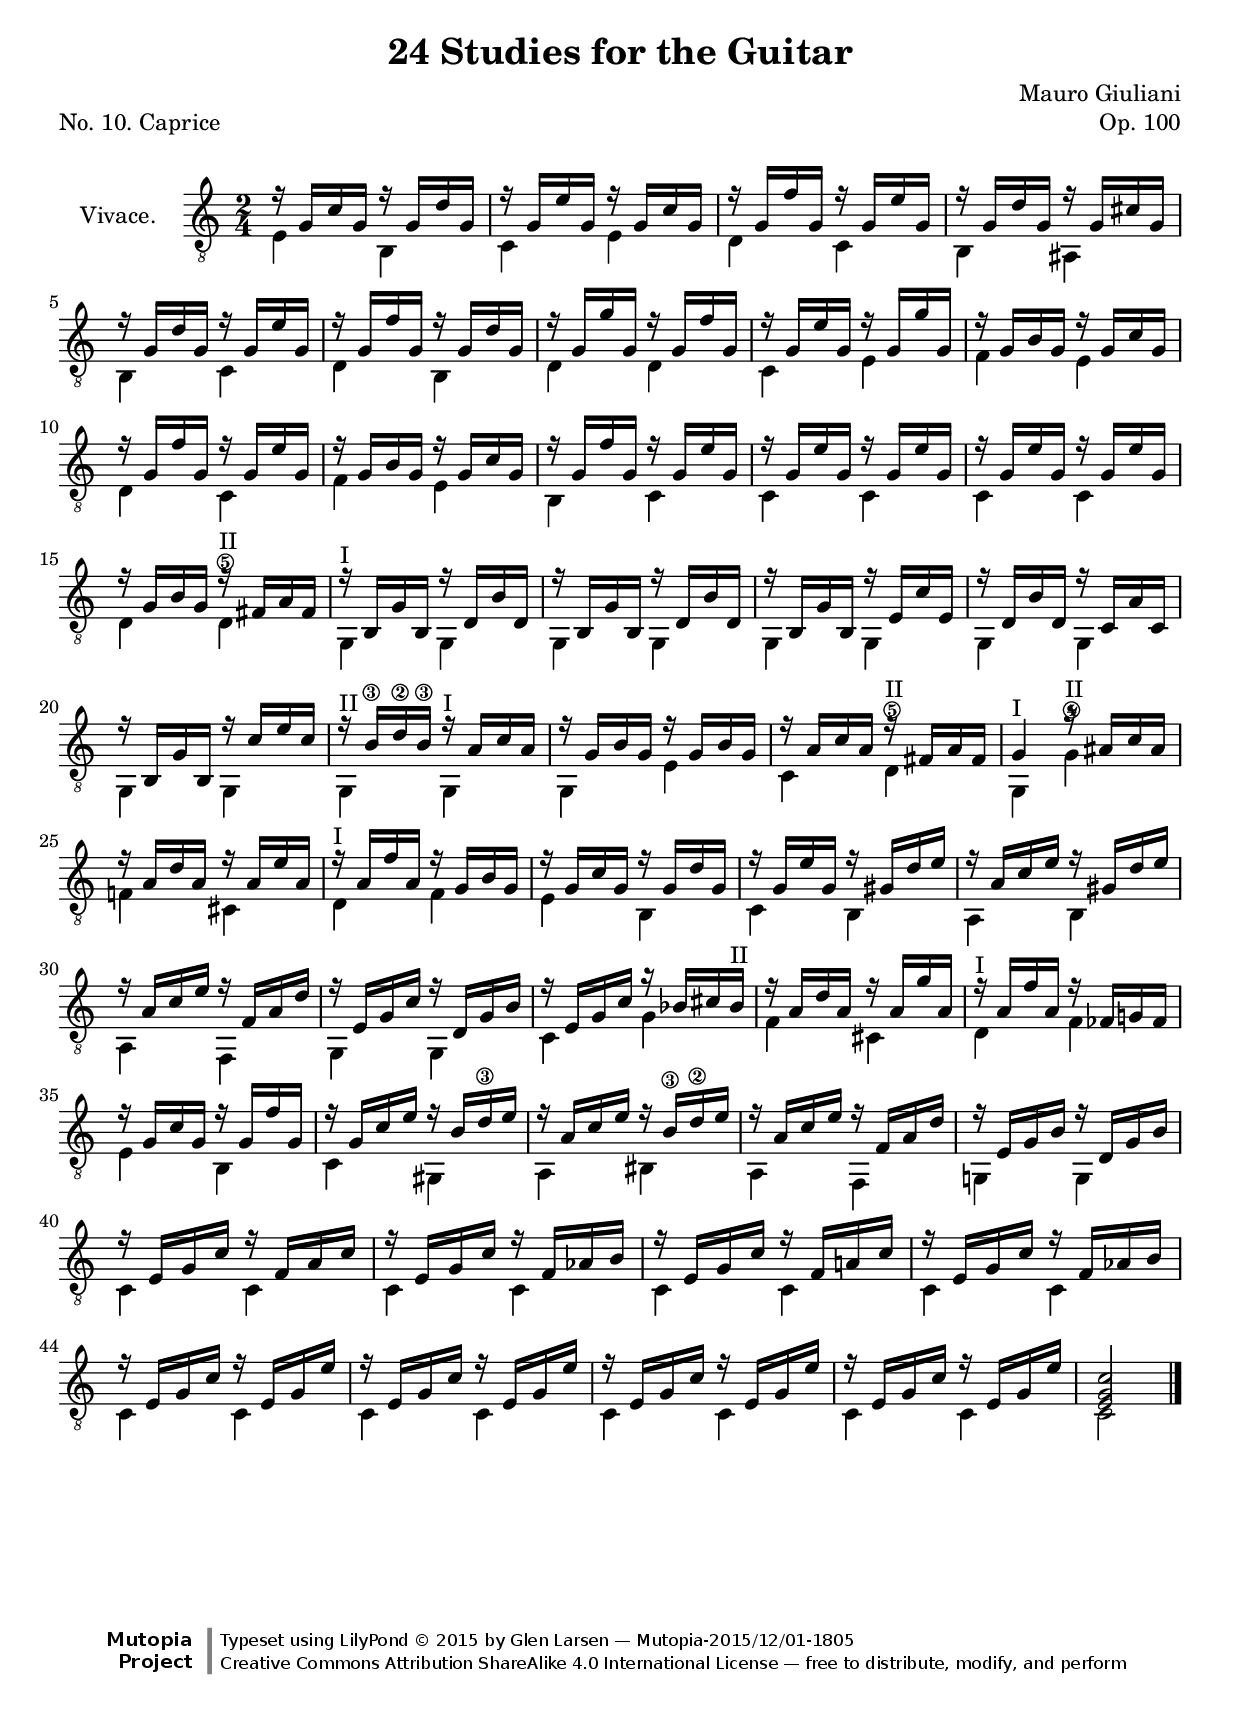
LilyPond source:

\version "2.19.32"

\header {
  title = "24 Studies for the Guitar"
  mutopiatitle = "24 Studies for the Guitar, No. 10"
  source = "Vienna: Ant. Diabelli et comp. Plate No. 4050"
  %source = "Statens musikbibliotek - The Music Library of Sweden"
  date = "c.1832"
  composer = "Mauro Giuliani"
  opus = "Op. 100"
  piece = "No. 10. Caprice"
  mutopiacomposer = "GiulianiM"
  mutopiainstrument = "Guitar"
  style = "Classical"
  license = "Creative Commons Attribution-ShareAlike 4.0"
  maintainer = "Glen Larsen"
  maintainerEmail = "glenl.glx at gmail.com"

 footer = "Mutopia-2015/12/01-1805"
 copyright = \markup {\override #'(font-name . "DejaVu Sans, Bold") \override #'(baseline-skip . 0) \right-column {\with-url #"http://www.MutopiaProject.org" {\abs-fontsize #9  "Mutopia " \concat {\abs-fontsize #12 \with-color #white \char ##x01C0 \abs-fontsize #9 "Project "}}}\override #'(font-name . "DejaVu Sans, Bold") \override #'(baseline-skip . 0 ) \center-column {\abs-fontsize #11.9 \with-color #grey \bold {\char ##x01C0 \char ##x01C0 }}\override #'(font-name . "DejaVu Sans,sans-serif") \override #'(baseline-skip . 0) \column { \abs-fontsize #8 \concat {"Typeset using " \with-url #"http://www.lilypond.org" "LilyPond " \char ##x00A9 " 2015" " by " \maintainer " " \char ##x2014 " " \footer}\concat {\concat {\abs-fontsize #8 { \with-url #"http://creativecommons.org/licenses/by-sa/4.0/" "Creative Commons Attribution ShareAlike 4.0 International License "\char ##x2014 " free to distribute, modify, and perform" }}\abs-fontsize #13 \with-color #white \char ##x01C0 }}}
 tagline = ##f
}

\paper {
  % add space between composer/opus markup and first staff
  markup-system-spacing #'padding = #3
  % add a little space between composer and opus
  markup-markup-spacing #'padding = #1.2
  top-margin = #8
  bottom-margin = #10
}

\layout {
  indent = 60\pt
  short-indent = 0\pt
}

upperVoice = \relative c' {
  \voiceOne
  r16 g[ c g] r g[ d' g,] |
  r16 g[ e' g,] r g[ c g] |
  r16 g[ f' g,] r g[ e' g,] |
  r16 g[ d' g,] r g[ cis g] |
  %
  r16 g[ d' g,] r g[ e' g,] |
  r16 g[ f' g,] r g[ d' g,] |
  r16 g[ g' g,] r g[ f' g,] |
  r16 g[ e' g,] r g[ g' g,] |
  r16 g[ b g] r g[ c g] |
  r16 g[ f' g,] r g[ e' g,] |
  %
  r16 g[ b g] r g[ c g] |
  r16 g[ f' g,] r g[ e' g,] |
  r16 g[ e' g,] r g[ e' g,] |
  r16 g[ e' g,] r g[ e' g,] |
  r16 g[ b g] r^\markup{"II"} fis[ a fis] |
  r16^\markup{"I"} b,[ g' b,] r d[ b' d,] |
  %
  r16 b[ g' b,] r d[ b' d, ] |
  r16 b[ g' b,] r e[ c' e,] |
  r16 d[ b' d,] r c[ a' c,] |
  r16 b[ g' b,] r c'[ e c] |
  r16^\markup{"II"} b\3[ d\2 b\3] r^\markup{"I"} a[ c a] |
  %
  r16 g[ b g] r g[ b g] |
  r16 a[ c a] r fis [ a fis] |
  g4^\markup{"I"} r16 ais [ c ais] |
  r16 a[ d a] r a[ e' a,] |
  r16^\markup{"I"} a[ f' a,] r g[ b g] |
  r16 g[ c g] r g[ d' g,] |
  %
  r16 g[ e' g,] r gis[ d' e] |
  r16 a,[ c e] r gis,[ d' e] |
  r16 a,[ c e] r f,[ a d] |
  r16 e,[ g c] r d,[ g b] |
  r16 e,[ g c] r bes[ cis bes^\markup{"II"} ] |
  %
  r16 a[ d a] r a[ g' a,] |
  r16^\markup{"I"} a[ f' a,] r fes[ g! fes] | % fes as original
  r16 g[ c g] r g[ f' g,] |
  r16 g[ c e] r b[ d\3 e] |
  r16 a,[ c e] r b\3[ d\2 e] |
  r16 a,[ c e] r f,[ a d] |	% check other sources
  %
  r16 e,[ g b] r d,[ g b] |	% e,[ g c] ??? corrected manually
  r16 e,[ g c] r f,[ a c] |
  r16 e,[ g c] r f,[ aes b] |
  r16 e,[ g c] r f,[ a! c] |
  r16 e,[ g c] r f,[ aes b] |
  %
  \repeat unfold 4 { r16 e,[ g c] r e,[ g e'] | }
  <e, g c>2
  \bar "|."
}

lowerVoice = \relative c {
  \voiceTwo
  e4 b |
  c4 e |
  d4 c |
  b4 ais |			% b4 or c4?
  %
  b4 c |
  d4 b |
  d4 d |
  c4 e |
  f4 e |
  d4 c |
  %
  f4 e |
  b4 c |
  c4 c |
  c4 c |
  d4 d\5 |
  g,4 g |
  %
  \repeat unfold 5 { g4 g | }
  %
  g4 e' |
  c4 d\5^\markup{"II"} |
  g,4 g'\4^\markup{"II"} |
  f!4 cis |
  d4 f |
  e4 b |
  %
  c4 b |
  a4 b |
  a4 f |
  g4 g |
  c4 g' |
  %
  f4 cis |
  d4 f |
  e4 b |
  c4 gis |
  a4 bis |
  a4 f |
  %
  g!4 g |
  \repeat unfold 4 { c4 c | }
  %
  \repeat unfold 4 { c4 c | }
  c2
}

\score {
  <<
    \new Staff = "Guitar"
    <<
      \set Staff.instrumentName = #"Vivace."
      \set Staff.midiInstrument = #"acoustic guitar (nylon)"
      \clef "treble_8"
      \key c \major
      \time 2/4
      \context Voice = "upperVoice" \upperVoice
      \context Voice = "lowerVoice" \lowerVoice
    >>
%{
    \new TabStaff = "guitar tab"
    <<
      \clef moderntab
      \context TabVoice = "upperVoice" \upperVoice
      \context TabVoice = "lowerVoice" \lowerVoice
    >>
%}
  >>
  \layout {}
  \midi {
    \tempo 4 = 92
  }
}
